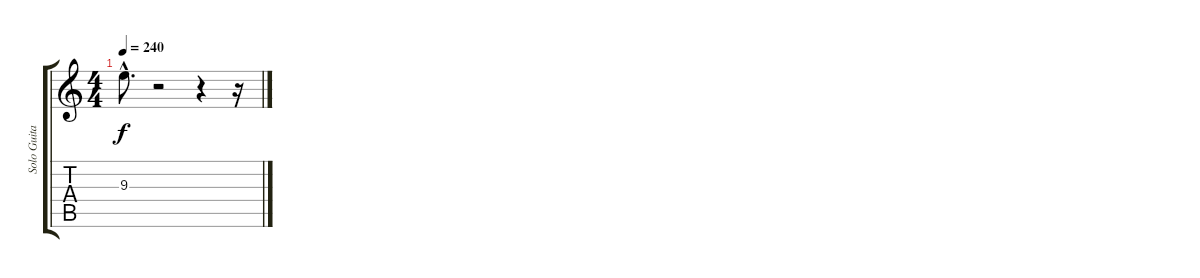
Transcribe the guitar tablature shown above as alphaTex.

\track ("Solo Guitar" "Solo Guita") {instrument distortionguitar}
\staff {score tabs}
\tuning (E4 B3 G3 D3 A2 E2) {hide}
\ts (4 4)
\tempo 240
\clef g2
\ks c
9.3{hac t}.8{d dy f} r.2 r.4 r.16
